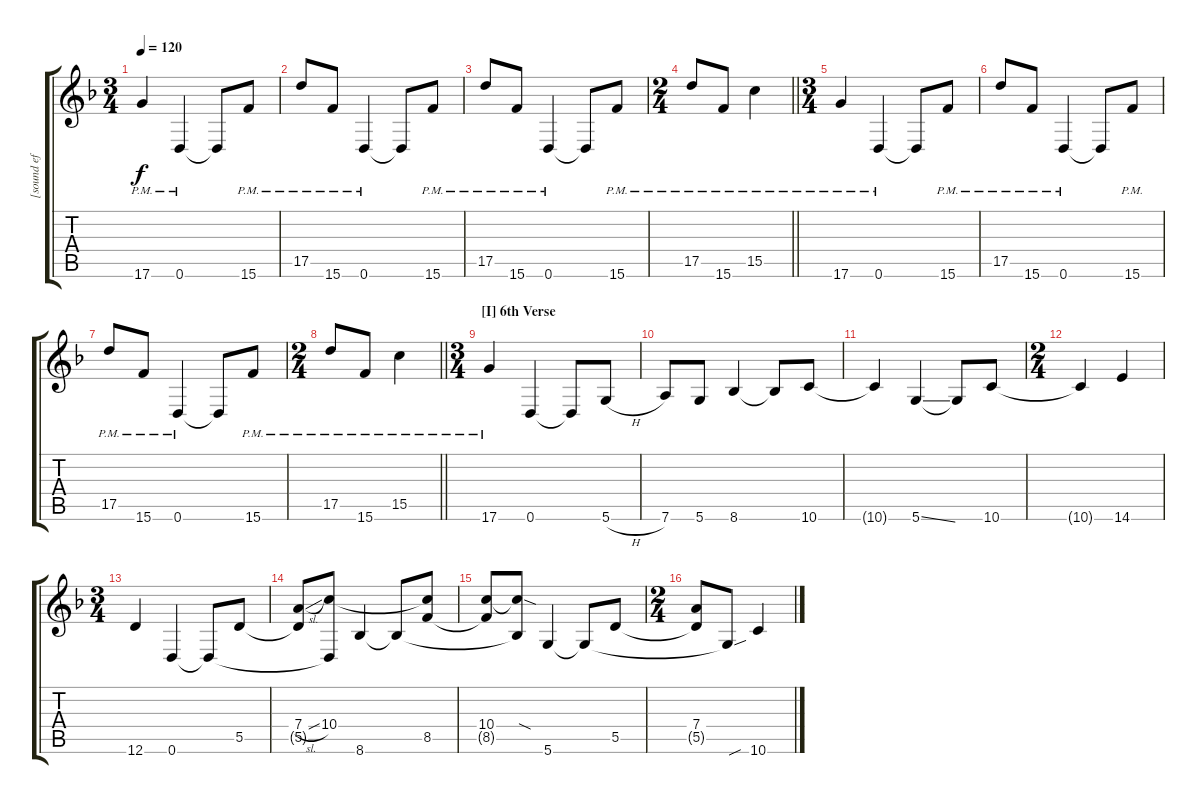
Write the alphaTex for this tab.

\track (" [sound effects]" " [sound ef") {instrument electricguitarclean}
\staff {score tabs}
\tuning (E4 B3 G3 D3 A2 D2) {hide}
\ts (3 4)
\tempo 120
\clef g2
\ks dminor
17.6{pm}.4{dy f} 0.6{pm}.4 0.6{t}.8 15.6{pm}.8 |
17.5{pm}.8 15.6{pm}.8 0.6{pm}.4 0.6{t}.8 15.6{pm}.8 |
17.5{pm}.8 15.6{pm}.8 0.6{pm}.4 0.6{t}.8 15.6{pm}.8 |
\ts (2 4)
\barLineRight lightlight
17.5{pm}.8 15.6{pm}.8 15.5{pm}.4 |
\ts (3 4)
17.6{pm}.4{balance 16} 0.6{pm}.4 0.6{t}.8 15.6{pm}.8 |
17.5{pm}.8 15.6{pm}.8 0.6{pm}.4 0.6{t}.8 15.6{pm}.8 |
17.5{pm}.8 15.6{pm}.8 0.6{pm}.4 0.6{t}.8 15.6{pm}.8 |
\ts (2 4)
\barLineRight lightlight
17.5{pm}.8 15.6{pm}.8 15.5{pm}.4 |
\ts (3 4)
\section ("" "[I] 6th Verse")
17.6{pm}.4{balance 8} 0.6.4{instrument electricguitarclean} 0.6{t}.8 5.6{h}.8 |
7.6.8 5.6.8 8.6.4 8.6{t}.8 10.6.8 |
10.6{t}.4 5.6{ss}.4 5.6{t}.8 10.6.8 |
\ts (2 4)
10.6{t}.4 14.6.4 |
\ts (3 4)
12.6.4 0.6.4 0.6{t}.8 5.5.8 |
(7.4{sl} 5.5{t}).8 (10.4 0.6{t}).8 8.6.4 8.6{t}.8 (10.4{t} 8.5).8 |
(10.4 8.5{t}).8 (10.4{sod t} 8.6{t}).8 5.6.4 5.6{t}.8 5.5.8 |
\ts (2 4)
(7.4 5.5{t}).8 5.6{sou t}.8 10.6.4
